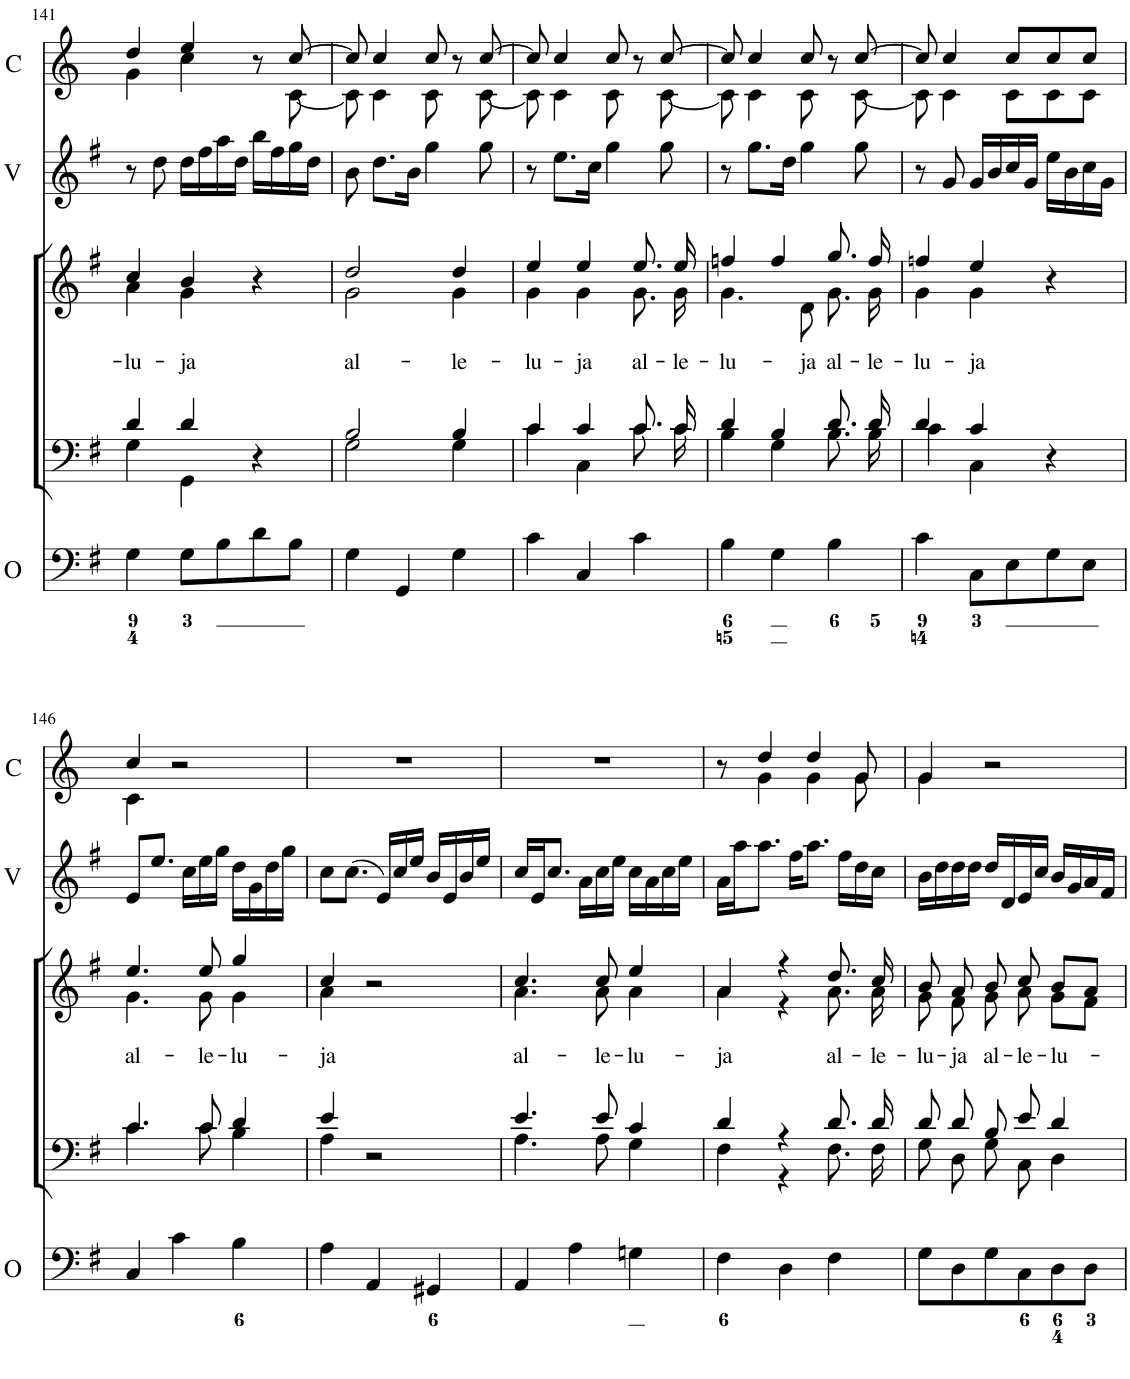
**kern	**kern	**kern	**kern	**kern	**text	**kern	**kern
*part7	*part6	*part5	*part4	*part3	*part3	*part2	*part1
*staff7	*staff6	*staff5	*staff4	*staff3	*staff3	*staff2	*staff1
*I"Violin	*I"Violin	*I"Organo	*I"Bass	*I"Soprano	*	*I"2 Violini	*I"2 Corni in G
*I'Vln.	*I'Vln.	*I'O	*	*	*	*I'V	*I'C
!!LO:PB:g=z
*clefG2	*clefG2	*clefF4	*clefF4	*clefG2	*	*clefG2	*clefG2
*	*	*	*	*	*	*	*Trd3c5
*k[f#]	*k[f#]	*k[f#]	*k[f#]	*k[f#]	*	*k[f#]	*k[]
*M3/4	*M3/4	*M3/4	*M3/4	*M3/4	*	*M3/4	*M3/4
=141	=141	=141	=141	=141	=141	=141	=141
*	*	*	*^	*^	*	*	*
!	!	!	!	!	!	!	!LO:LY:b	!	!
*	*	*	*	*	*	*	*	*	*^
8r	8r	4G\	4d/	4G\	4cc/	4a\	-lu-	8r	4dd/	4g\
8dd	8dd	.	.	.	.	.	.	8dd\	.	.
!	!	!	!	!	!	!	!LO:LY:b	!	!	!
16dd\LL	16dd\LL	8G\L	4d/	4GG\	4b/	4g\	-ja	16dd\LL	4ee/	4cc\
16ff#\J	16ff#\J	.	.	.	.	.	.	16ff#\	.	.
16aa\L	16aa\L	8B\	.	.	.	.	.	16aa\	.	.
16dd\JJ	16dd\JJ	.	.	.	.	.	.	16dd\JJ	.	.
16bb\LL	16bb\LL	8d\	4r	4ryy	4r	4ryy	.	16bb\LL	8r	8ryy
16ff#\J	16ff#\J	.	.	.	.	.	.	16ff#\	.	.
16gg\L	16gg\L	8B\J	.	.	.	.	.	16gg\	[8cc/	[8c\
16dd\JJ	16dd\JJ	.	.	.	.	.	.	16dd\JJ	.	.
=142	=142	=142	=142	=142	=142	=142	=142	=142	=142	=142
!	!	!	!	!	!	!	!LO:LY:b	!	!	!
8b\L	8b\L	4G\	2B/	2G\	2dd/	2g\	al-	8b\	8cc/]	8c\]
8.dd\J	8.dd\J	.	.	.	.	.	.	8.dd\L	4cc/	4c\
.	.	4GG/	.	.	.	.	.	.	.	.
16b	16b	.	.	.	.	.	.	16b\Jk	.	.
4gg	4gg	.	.	.	.	.	.	4gg\	8cc/	8c\
!	!	!	!	!	!	!	!LO:LY:b	!	!	!
.	.	4G\	4B/	4G\	4dd/	4g\	-le-	.	8r	8ryy
8gg	8gg	.	.	.	.	.	.	8gg\	[8cc/	[8c\
=143	=143	=143	=143	=143	=143	=143	=143	=143	=143	=143
!	!	!	!	!	!	!	!LO:LY:b	!	!	!
8r	8r	4c\	4c/	4c\	4ee/	4g\	-lu-	8r	8cc/]	8c\]
8.ee	8.ee	.	.	.	.	.	.	8.ee\L	4cc/	4c\
!	!	!	!	!	!	!	!LO:LY:b	!	!	!
.	.	4C/	4c/	4C\	4ee/	4g\	-ja	.	.	.
16cc	16cc	.	.	.	.	.	.	16cc\Jk	.	.
4gg	4gg	.	.	.	.	.	.	4gg\	8cc/	8c\
!	!	!	!	!	!	!	!LO:LY:b	!	!	!
.	.	4c\	8.c/L	8.c\L	8.ee/	8.g\	al-	.	8r	8ryy
8gg	8gg	.	.	.	.	.	.	8gg\	[8cc/	[8c\
!	!	!	!	!	!	!	!LO:LY:b	!	!	!
.	.	.	16c/Jk	16c\Jk	16ee/	16g\	-le-	.	.	.
=144	=144	=144	=144	=144	=144	=144	=144	=144	=144	=144
!	!	!	!	!	!	!	!LO:LY:b	!	!	!
8r	8r	4B\	4d/	4B\	4ffn/	4.g\	-lu-	8r	8cc/]	8c\]
8.gg	8.gg	.	.	.	.	.	.	8.gg\L	4cc/	4c\
.	.	4G\	4B/	4G\	4ff/	.	.	.	.	.
16dd	16dd	.	.	.	.	.	.	16dd\Jk	.	.
!	!	!	!	!	!	!	!LO:LY:b	!	!	!
4gg	4gg	.	.	.	.	8d\	-ja	4gg\	8cc/	8c\
!	!	!	!	!	!	!	!LO:LY:b	!	!	!
.	.	4B\	8.d/L	8.B\L	8.gg/	8.g\	al-	.	8r	8ryy
8gg	8gg	.	.	.	.	.	.	8gg\	[8cc/	[8c\
!	!	!	!	!	!	!	!LO:LY:b	!	!	!
.	.	.	16d/Jk	16B\Jk	16ff/	16g\	-le-	.	.	.
=145	=145	=145	=145	=145	=145	=145	=145	=145	=145	=145
!	!	!	!	!	!	!	!LO:LY:b	!	!	!
8r	8r	4c\	4d/	4c\	4ffn/	4g\	-lu-	8r	8cc/]	8c\]
8g	8g	.	.	.	.	.	.	8g/	4cc/	4c\
!	!	!	!	!	!	!	!LO:LY:b	!	!	!
16g/LL	16g/LL	8C\L	4c/	4C\	4ee/	4g\	-ja	16g/LL	.	.
16b/J	16b/J	.	.	.	.	.	.	16b/	.	.
16cc/L	16cc/L	8E\	.	.	.	.	.	16cc/	8cc/L	8c\L
16g/JJ	16g/JJ	.	.	.	.	.	.	16g/JJ	.	.
16ee\LL	16ee\LL	8G\	4r	4ryy	4r	4ryy	.	16ee\LL	8cc/	8c\
16b\J	16b\J	.	.	.	.	.	.	16b\	.	.
16cc\L	16cc\L	8E\J	.	.	.	.	.	16cc\	8cc/J	8c\J
16g\JJ	16g\JJ	.	.	.	.	.	.	16g\JJ	.	.
!!LO:LB:g=z	!!
=146	=146	=146	=146	=146	=146	=146	=146	=146	=146	=146
!	!	!	!	!	!	!	!LO:LY:b	!	!	!
8e/L	8e/L	4C/	4.c/	4.c\	4.ee/	4.g\	al-	8e/L	4cc/	4c\
8.ee/J	8.ee/J	.	.	.	.	.	.	8.ee/J	.	.
.	.	4c\	.	.	.	.	.	.	2r	2ryy
16cc\LL	16cc\LL	.	.	.	.	.	.	16cc\LL	.	.
!	!	!	!	!	!	!	!LO:LY:b	!	!	!
16ee\	16ee\	.	8c/	8c\	8ee/	8g\	-le-	16ee\	.	.
16gg\JJ	16gg\JJ	.	.	.	.	.	.	16gg\JJ	.	.
!	!	!	!	!	!	!	!LO:LY:b	!	!	!
16dd\LL	16dd\LL	4B\	4d/	4B\	4gg/	4g\	-lu-	16dd\LL	.	.
16g\J	16g\J	.	.	.	.	.	.	16g\	.	.
16dd\L	16dd\L	.	.	.	.	.	.	16dd\	.	.
16gg\JJ	16gg\JJ	.	.	.	.	.	.	16gg\JJ	.	.
*	*	*	*	*	*	*	*	*	*v	*v
=147	=147	=147	=147	=147	=147	=147	=147	=147	=147
!	!	!	!	!	!	!	!LO:LY:b	!	!
8cc\L	8cc\L	4A\	4e/	4A\	4cc/	4a\	-ja	8cc\L	2.r
(8.cc\J	(8.cc\J	.	.	.	.	.	.	(8.cc\J	.
.	.	4AA/	2r	2ryy	2r	2ryy	.	.	.
16e/LL)	16e/LL)	.	.	.	.	.	.	16e/LL)	.
16cc/	16cc/	.	.	.	.	.	.	16cc/	.
16ee/JJ	16ee/JJ	.	.	.	.	.	.	16ee/JJ	.
16b\LL	16b\LL	4GG#X/	.	.	.	.	.	16b/LL	.
16e\J	16e\J	.	.	.	.	.	.	16e/	.
16b\L	16b\L	.	.	.	.	.	.	16b/	.
16ee\JJ	16ee\JJ	.	.	.	.	.	.	16ee/JJ	.
=148	=148	=148	=148	=148	=148	=148	=148	=148	=148
!	!	!	!	!	!	!	!LO:LY:b	!	!
16cc\LL	16cc\LL	4AA/	4.e/	4.A\	4.cc/	4.a\	al-	16cc/LL	2.r
16e\J	16e\J	.	.	.	.	.	.	16e/J	.
8.cc\J	8.cc\J	.	.	.	.	.	.	8.cc/J	.
.	.	4A\	.	.	.	.	.	.	.
16a\LL	16a\LL	.	.	.	.	.	.	16a\LL	.
!	!	!	!	!	!	!	!LO:LY:b	!	!
16cc\	16cc\	.	8e/	8A\	8cc/	8a\	-le-	16cc\	.
16ee\JJ	16ee\JJ	.	.	.	.	.	.	16ee\JJ	.
!	!	!	!	!	!	!	!LO:LY:b	!	!
16cc\LL	16cc\LL	4Gn\	4c/	4G\	4ee/	4a\	-lu-	16cc\LL	.
16a\J	16a\J	.	.	.	.	.	.	16a\	.
16cc\L	16cc\L	.	.	.	.	.	.	16cc\	.
16ee\JJ	16ee\JJ	.	.	.	.	.	.	16ee\JJ	.
=149	=149	=149	=149	=149	=149	=149	=149	=149	=149
!	!	!	!	!	!	!	!LO:LY:b	!	!
*	*	*	*	*	*	*	*	*	*^
16a\LL	16a\LL	4F#\	4d/	4F#\	4a/	4a\	-ja	16a\LL	8r	8ryy
16aa\J	16aa\J	.	.	.	.	.	.	16aa\J	.	.
8.aa\J	8.aa\J	.	.	.	.	.	.	8.aa\J	4dd/	4g\
.	.	4D\	4r	4r	4r	4r	.	.	.	.
16ff#\KL	16ff#\KL	.	.	.	.	.	.	16ff#\KL	.	.
8.aa\J	8.aa\J	.	.	.	.	.	.	8.aa\J	4dd/	4g\
!	!	!	!	!	!	!	!LO:LY:b	!	!	!
.	.	4F#\	8.d/L	8.F#\L	8.dd/	8.a\	al-	.	.	.
16ff#\LL	16ff#\LL	.	.	.	.	.	.	16ff#\LL	.	.
16dd\	16dd\	.	.	.	.	.	.	16dd\	8g/	8g\
!	!	!	!	!	!	!	!LO:LY:b	!	!	!
16cc\JJ	16cc\JJ	.	16d/Jk	16F#\Jk	16cc/	16a\	-le-	16cc\JJ	.	.
=150	=150	=150	=150	=150	=150	=150	=150	=150	=150	=150
!	!	!	!	!	!	!	!LO:LY:b	!	!	!
16b\LL	16b\LL	8G\L	8d/L	8G\L	8b/	8g\	-lu-	16b\LL	4g/	4g\
16dd\J	16dd\J	.	.	.	.	.	.	16dd\	.	.
!	!	!	!	!	!	!	!LO:LY:b	!	!	!
16dd\L	16dd\L	8D\	8d/J	8D\J	8a/	8f#\	-ja	16dd\	.	.
16dd\JJ	16dd\JJ	.	.	.	.	.	.	16dd\JJ	.	.
!	!	!	!	!	!	!	!LO:LY:b	!	!	!
16dd\LL	16dd\LL	8G\	8B/L	8G\L	8b/	8g\	al-	16dd/LL	2r	2ryy
16d\J	16d\J	.	.	.	.	.	.	16d/	.	.
!	!	!	!	!	!	!	!LO:LY:b	!	!	!
16e\L	16e\L	8C\	8e/J	8C\J	8cc/	8a\	-le-	16e/	.	.
16cc\JJ	16cc\JJ	.	.	.	.	.	.	16cc/JJ	.	.
!	!	!	!	!	!	!	!LO:LY:b	!	!	!
16b/LL	16b/LL	8D\	4d/	4D\	8b/L	8g\L	-lu-	16b/LL	.	.
16g/J	16g/J	.	.	.	.	.	.	16g/	.	.
16a/L	16a/L	8D\J	.	.	8a/J	8f#\J	.	16a/	.	.
16f#/JJ	16f#/JJ	.	.	.	.	.	.	16f#/JJ	.	.
*	*	*	*v	*v	*	*	*	*	*v	*v
*	*	*	*	*v	*v	*	*	*
=	=	=	=	=	=	=	=
*-	*-	*-	*-	*-	*-	*-	*-
